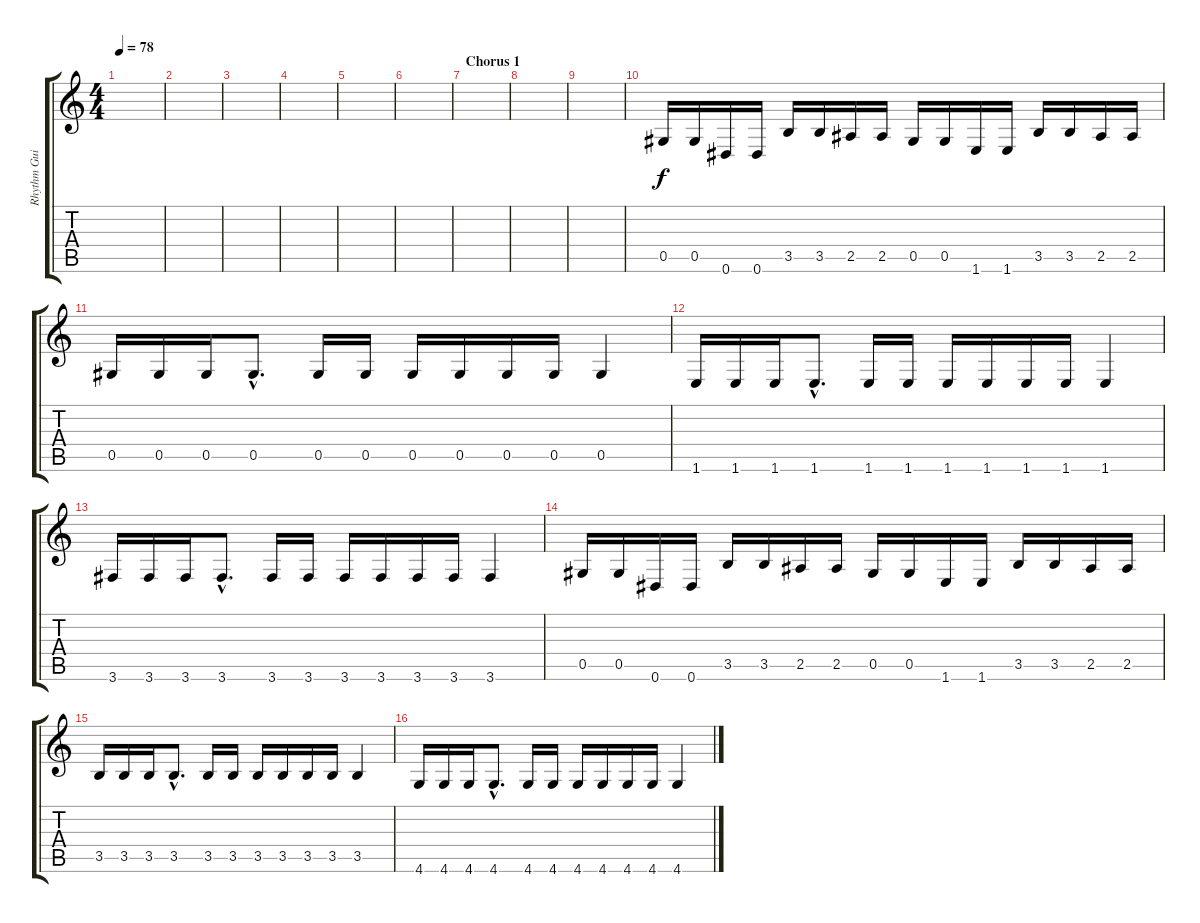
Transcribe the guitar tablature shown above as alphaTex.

\track ("Rhythm Guitar - Timo Tolkki" "Rhythm Gui") {instrument distortionguitar}
\staff {score tabs}
\tuning (Eb4 Bb3 Gb3 Db3 Ab2 Eb2) {hide}
\ts (4 4)
\tempo 78
\clef g2
\ks c
|
|
|
|
|
|
\section ("" "Chorus 1")
|
|
|
0.5.16{volume 12} 0.5.16 0.6.16 0.6.16 3.5.16 3.5.16 2.5.16 2.5.16 0.5.16 0.5.16 1.6.16 1.6.16 3.5.16 3.5.16 2.5.16 2.5.16 |
0.5.16 0.5.16 0.5.16 0.5{hac}.8{d} 0.5.16 0.5.16 0.5.16 0.5.16 0.5.16 0.5.16 0.5.4 |
1.6.16 1.6.16 1.6.16 1.6{hac}.8{d} 1.6.16 1.6.16 1.6.16 1.6.16 1.6.16 1.6.16 1.6.4 |
3.6.16 3.6.16 3.6.16 3.6{hac}.8{d} 3.6.16 3.6.16 3.6.16 3.6.16 3.6.16 3.6.16 3.6.4 |
0.5.16 0.5.16 0.6.16 0.6.16 3.5.16 3.5.16 2.5.16 2.5.16 0.5.16 0.5.16 1.6.16 1.6.16 3.5.16 3.5.16 2.5.16 2.5.16 |
\section ("" "")
3.5.16 3.5.16 3.5.16 3.5{hac}.8{d} 3.5.16 3.5.16 3.5.16 3.5.16 3.5.16 3.5.16 3.5.4 |
4.6.16 4.6.16 4.6.16 4.6{hac}.8{d} 4.6.16 4.6.16 4.6.16 4.6.16 4.6.16 4.6.16 4.6.4
